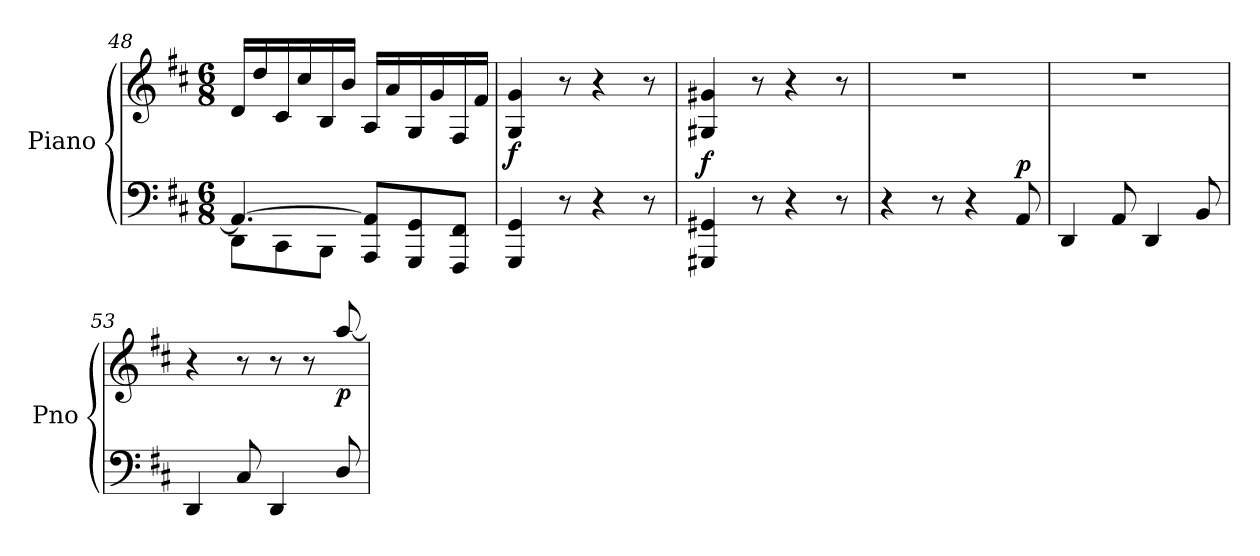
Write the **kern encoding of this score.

**kern	**kern	**dynam
*part1	*part1	*part1
*staff2	*staff1	*staff1/2
*I"Piano	*	*
*I'Pno	*	*
!!LO:LB:g=z
*clefF4	*clefG2	*
*k[f#c#]	*k[f#c#]	*
*M6/8	*M6/8	*
=48	=48	=48
*^	*	*
4.AA/_	8DD\L	16d/LL	.
.	.	16dd/	.
.	8CC#\	16c#/	.
.	.	16cc#/	.
.	8BBB\J	16B/	.
.	.	16b/JJ	.
8AAA/ 8AA/]L	4.ryy	16A/LL	.
.	.	16a/	.
8GGG/ 8GG/	.	16G/	.
.	.	16g/	.
8FFF#/ 8FF#/J	.	16F#/	.
.	.	16f#/JJ	.
*v	*v	*	*
=49	=49	=49
!	!	!LO:DY:b
4GGG/ 4GG/	4G/ 4g/	f
8r	8r	.
4r	4r	.
8r	8r	.
=50	=50	=50
!	!	!LO:DY:b
4GGG#X/ 4GG#X/	4G#X/ 4g#X/	f
8r	8r	.
4r	4r	.
8r	8r	.
=51	=51	=51
4r	2.r	.
8r	.	.
4r	.	.
!	!	!LO:DY:a=2
8AA/	.	p
=52	=52	=52
4DD/	2.r	.
8AA/	.	.
4DD/	.	.
8BB/	.	.
=53	=53	=53
4DD/	4r	.
8C#/	8r	.
4DD/	8r	.
.	8r	.
!	!	!LO:DY:b
8D/	[8aa/	p
=	=	=
*-	*-	*-
